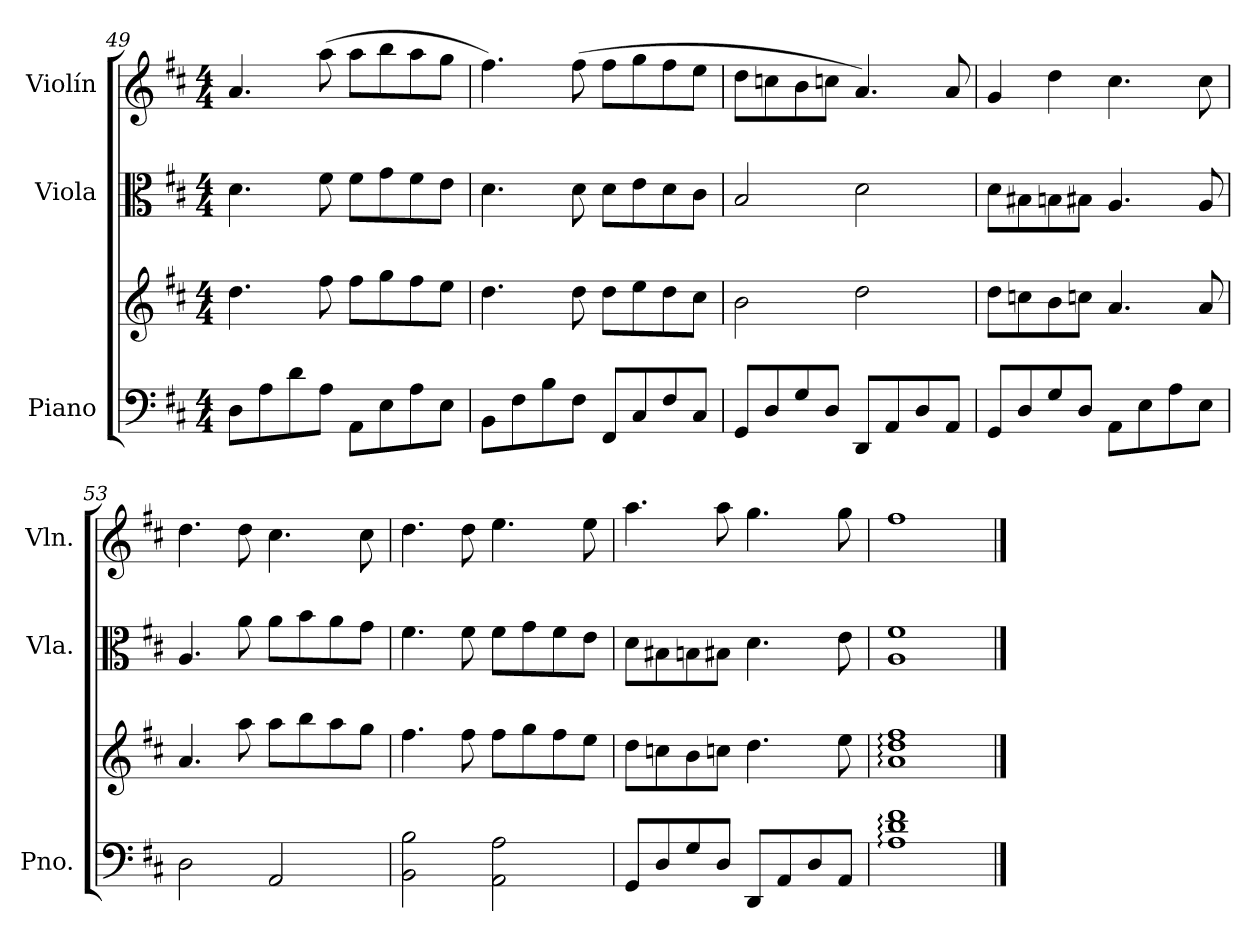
**kern	**kern	**kern	**kern
*part3	*part3	*part2	*part1
*staff4	*staff3	*staff2	*staff1
*I"Piano	*	*I"Viola	*I"Violín
*I'Pno.	*	*I'Vla.	*I'Vln.
*clefF4	*clefG2	*clefC3	*clefG2
*k[f#c#]	*k[f#c#]	*k[f#c#]	*k[f#c#]
*M4/4	*M4/4	*M4/4	*M4/4
=49	=49	=49	=49
8D\L	4.dd\	4.d\	4.a/
8A\	.	.	.
8d\	.	.	.
8A\J	8ff#\	8f#\	(8aa\
8AA\L	8ff#\L	8f#\L	8aa\L
8E\	8gg\	8g\	8bb\
8A\	8ff#\	8f#\	8aa\
8E\J	8ee\J	8e\J	8gg\J
=50	=50	=50	=50
8BB\L	4.dd\	4.d\	4.ff#\)
8F#\	.	.	.
8B\	.	.	.
8F#\J	8dd\	8d\	(8ff#\
8FF#/L	8dd\L	8d\L	8ff#\L
8C#/	8ee\	8e\	8gg\
8F#/	8dd\	8d\	8ff#\
8C#/J	8cc#\J	8c#\J	8ee\J
=51	=51	=51	=51
8GG/L	2b\	2B/	8dd\L
8D/	.	.	8ccn\
8G/	.	.	8b\
8D/J	.	.	8ccn\J
8DD/L	2dd\	2d\	4.a/)
8AA/	.	.	.
8D/	.	.	.
8AA/J	.	.	8a/
!!LO:LB:g=z
=52	=52	=52	=52
8GG/L	8dd\L	8d\L	4g/
8D/	8ccn\	8B#X\	.
8G/	8b\	8Bn\	4dd\
8D/J	8ccn\J	8B#X\J	.
8AA\L	4.a/	4.A/	4.cc#\
8E\	.	.	.
8A\	.	.	.
8E\J	8a/	8A/	8cc#\
=53	=53	=53	=53
2D\	4.a/	4.A/	4.dd\
.	8aa\	8a\	8dd\
2AA/	8aa\L	8a\L	4.cc#\
.	8bb\	8b\	.
.	8aa\	8a\	.
.	8gg\J	8g\J	8cc#\
=54	=54	=54	=54
2BB\ 2B\	4.ff#\	4.f#\	4.dd\
.	8ff#\	8f#\	8dd\
2AA\ 2A\	8ff#\L	8f#\L	4.ee\
.	8gg\	8g\	.
.	8ff#\	8f#\	.
.	8ee\J	8e\J	8ee\
=55	=55	=55	=55
8GG/L	8dd\L	8d\L	4.aa\
8D/	8ccn\	8B#X\	.
8G/	8b\	8Bn\	.
8D/J	8ccn\J	8B#X\J	8aa\
8DD/L	4.dd\	4.d\	4.gg\
8AA/	.	.	.
8D/	.	.	.
8AA/J	8ee\	8e\	8gg\
=56	=56	=56	=56
1A: 1d: 1f#:	1a: 1dd: 1ff#:	1A 1f#	1ff#
==	==	==	==
*-	*-	*-	*-
